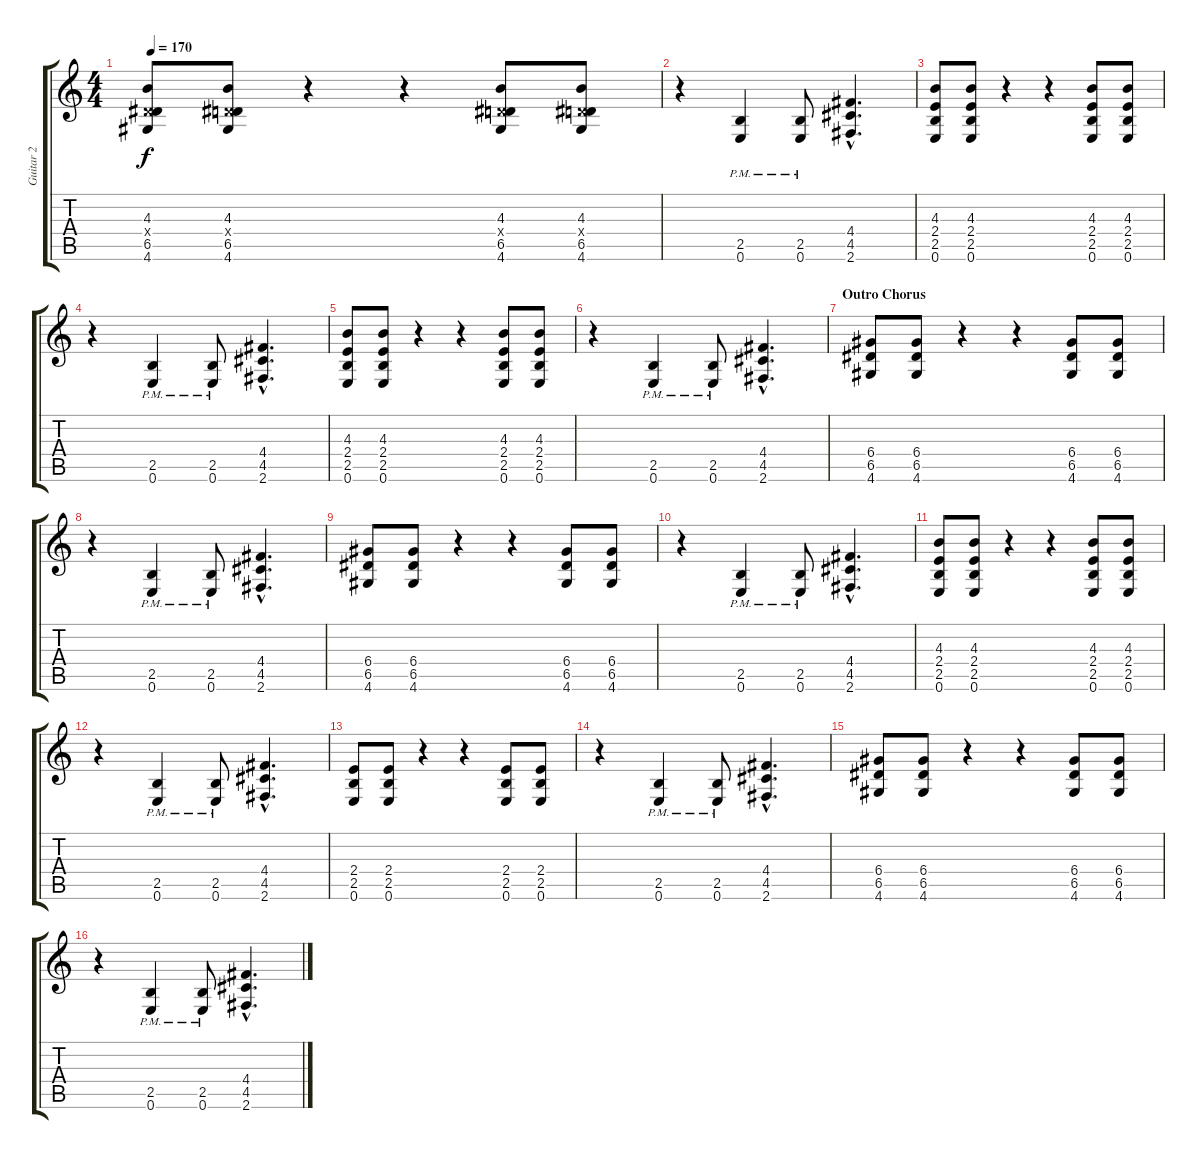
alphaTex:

\track ("Guitar 2" "Guitar 2") {instrument distortionguitar}
\staff {score tabs}
\tuning (E4 B3 G3 D3 A2 E2) {hide}
\ts (4 4)
\tempo 170
\clef g2
\ks c
(4.3 0.4{x} 6.5 4.6).8{dy f} (4.3 0.4{x} 6.5 4.6).8 r.4 r.4 (4.3 0.4{x} 6.5 4.6).8 (4.3 0.4{x} 6.5 4.6).8 |
r.4 (2.5{pm} 0.6{pm}).4 (2.5{pm} 0.6{pm}).8 (4.4{hac} 4.5{hac} 2.6{hac}).4{d} |
(4.3 2.4 2.5 0.6).8 (4.3 2.4 2.5 0.6).8 r.4 r.4 (4.3 2.4 2.5 0.6).8 (4.3 2.4 2.5 0.6).8 |
r.4 (2.5{pm} 0.6{pm}).4 (2.5{pm} 0.6{pm}).8 (4.4{hac} 4.5{hac} 2.6{hac}).4{d} |
(4.3 2.4 2.5 0.6).8 (4.3 2.4 2.5 0.6).8 r.4 r.4 (4.3 2.4 2.5 0.6).8 (4.3 2.4 2.5 0.6).8 |
r.4 (2.5{pm} 0.6{pm}).4 (2.5{pm} 0.6{pm}).8 (4.4{hac} 4.5{hac} 2.6{hac}).4{d} |
\section ("" "Outro Chorus")
(6.4 6.5 4.6).8 (6.4 6.5 4.6).8 r.4 r.4 (6.4 6.5 4.6).8 (6.4 6.5 4.6).8 |
r.4 (2.5{pm} 0.6{pm}).4 (2.5{pm} 0.6{pm}).8 (4.4{hac} 4.5{hac} 2.6{hac}).4{d} |
(6.4 6.5 4.6).8 (6.4 6.5 4.6).8 r.4 r.4 (6.4 6.5 4.6).8 (6.4 6.5 4.6).8 |
r.4 (2.5{pm} 0.6{pm}).4 (2.5{pm} 0.6{pm}).8 (4.4{hac} 4.5{hac} 2.6{hac}).4{d} |
(4.3 2.4 2.5 0.6).8 (4.3 2.4 2.5 0.6).8 r.4 r.4 (4.3 2.4 2.5 0.6).8 (4.3 2.4 2.5 0.6).8 |
r.4 (2.5{pm} 0.6{pm}).4 (2.5{pm} 0.6{pm}).8 (4.4{hac} 4.5{hac} 2.6{hac}).4{d} |
(2.4 2.5 0.6).8 (2.4 2.5 0.6).8 r.4 r.4 (2.4 2.5 0.6).8 (2.4 2.5 0.6).8 |
r.4 (2.5{pm} 0.6{pm}).4 (2.5{pm} 0.6{pm}).8 (4.4{hac} 4.5{hac} 2.6{hac}).4{d} |
(6.4 6.5 4.6).8 (6.4 6.5 4.6).8 r.4 r.4 (6.4 6.5 4.6).8 (6.4 6.5 4.6).8 |
r.4 (2.5{pm} 0.6{pm}).4 (2.5{pm} 0.6{pm}).8 (4.4{hac} 4.5{hac} 2.6{hac}).4{d}
